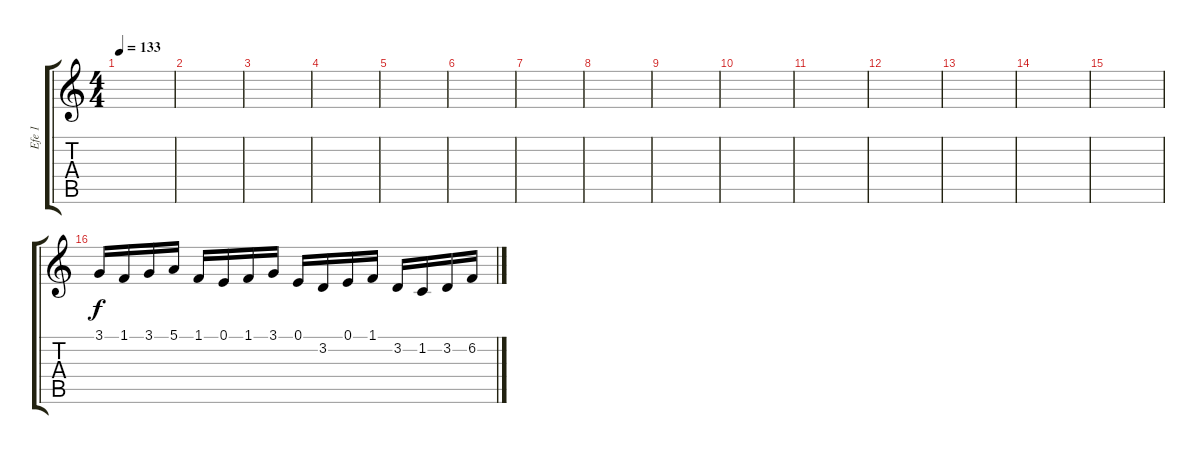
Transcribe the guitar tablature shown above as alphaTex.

\track ("Efe 1" "Efe 1") {instrument pizzicatostrings}
\staff {score tabs}
\tuning (E4 B3 G3 D3 A2 E2) {hide}
\ts (4 4)
\tempo 133
\clef g2
\ks c
|
|
|
|
|
|
|
|
|
|
|
|
|
|
|
3.1.16{volume 16 instrument violin} 1.1.16 3.1.16 5.1.16 1.1.16 0.1.16 1.1.16 3.1.16 0.1.16 3.2.16 0.1.16 1.1.16 3.2.16 1.2.16 3.2.16 6.2.16
